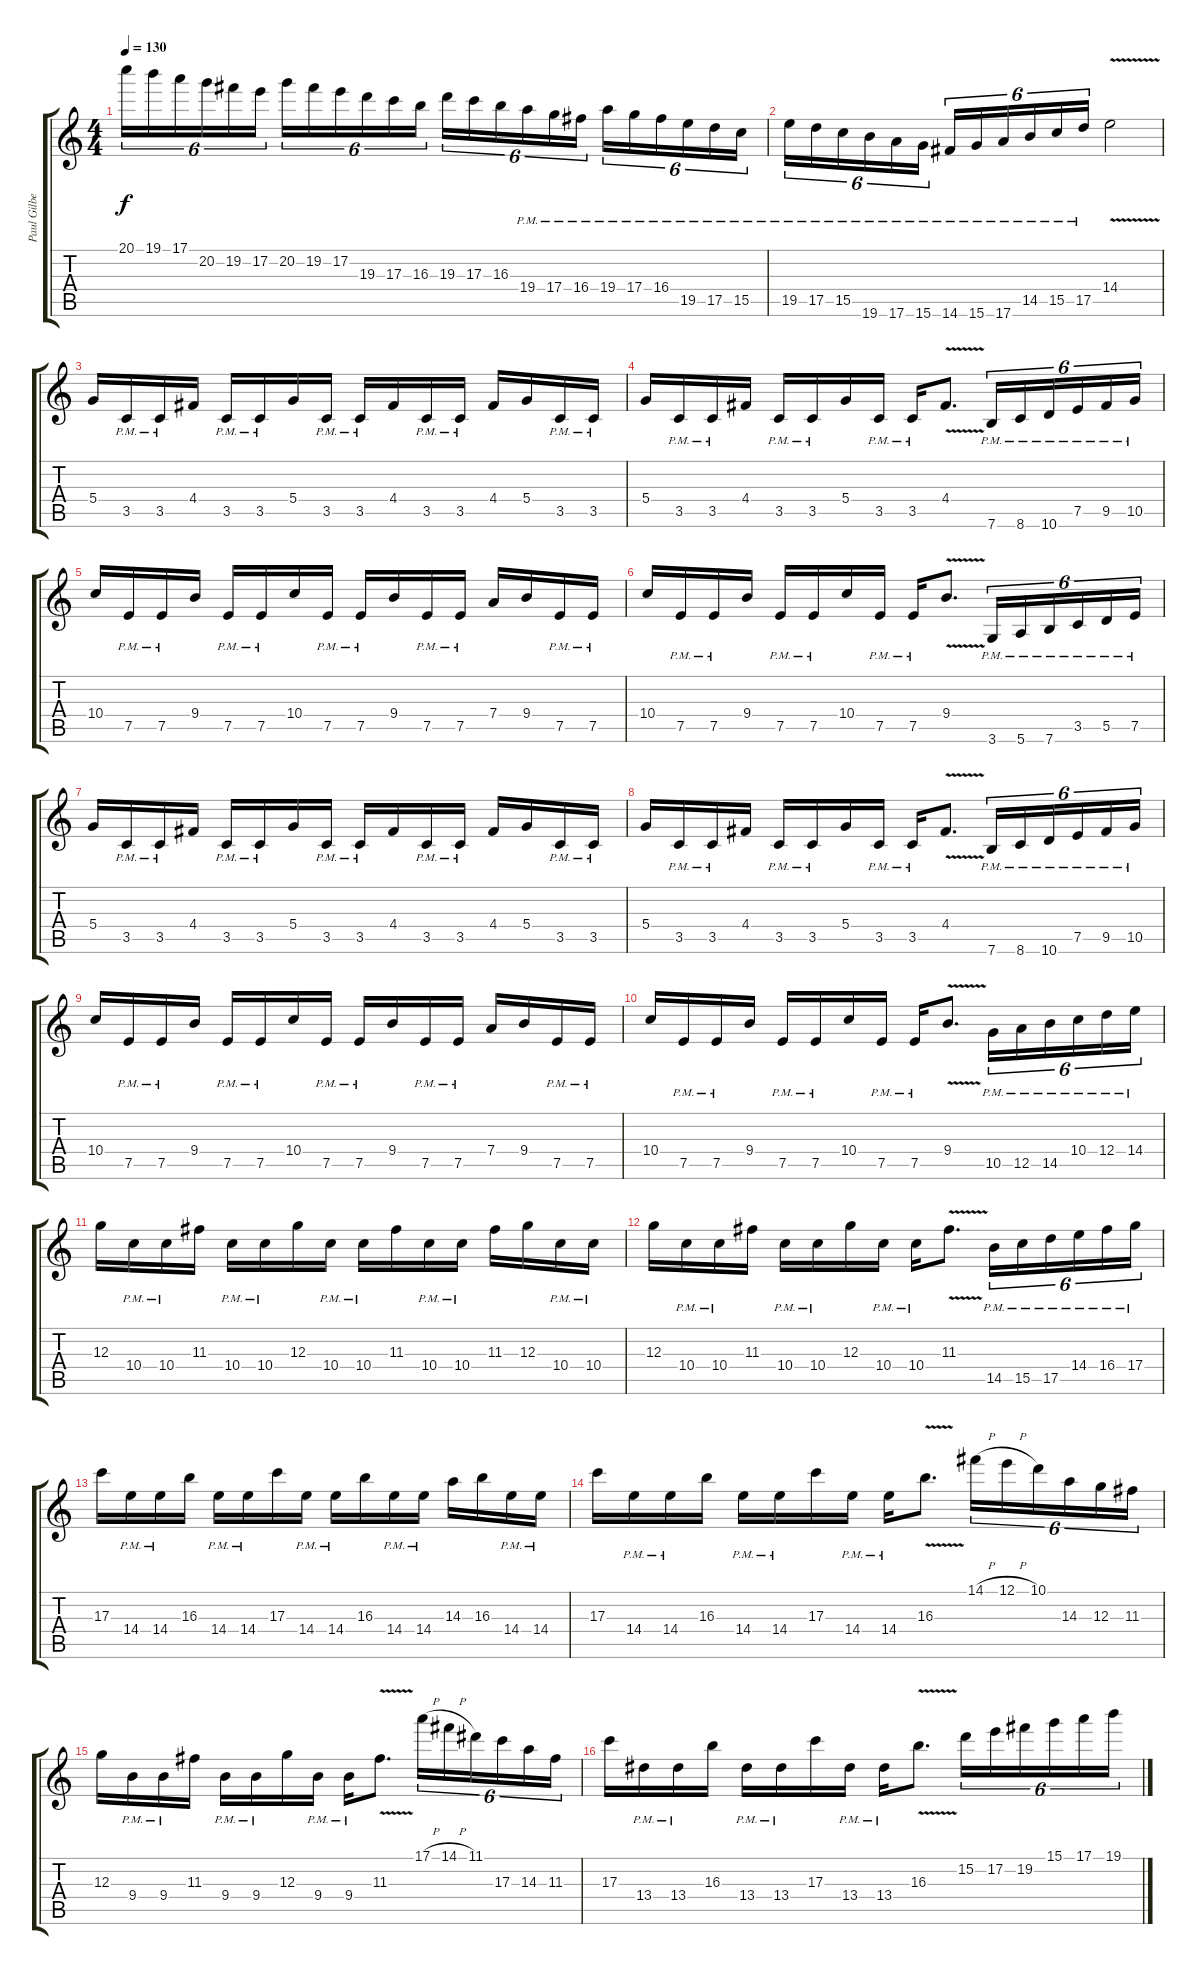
\track ("Paul Gilbert (Lead Guitar)" "Paul Gilbe") {instrument distortionguitar}
\staff {score tabs}
\tuning (E4 B3 G3 D3 A2 E2) {hide}
\ts (4 4)
\tempo 130
\clef g2
\ks c
20.1.16{tu (6 4) dy f} 19.1.16{tu (6 4)} 17.1.16{tu (6 4)} 20.2.16{tu (6 4)} 19.2.16{tu (6 4)} 17.2.16{tu (6 4)} 20.2.16{tu (6 4)} 19.2.16{tu (6 4)} 17.2.16{tu (6 4)} 19.3.16{tu (6 4)} 17.3.16{tu (6 4)} 16.3.16{tu (6 4)} 19.3.16{tu (6 4)} 17.3.16{tu (6 4)} 16.3.16{tu (6 4)} 19.4{pm}.16{tu (6 4)} 17.4{pm}.16{tu (6 4)} 16.4{pm}.16{tu (6 4)} 19.4{pm}.16{tu (6 4)} 17.4{pm}.16{tu (6 4)} 16.4{pm}.16{tu (6 4)} 19.5{pm}.16{tu (6 4)} 17.5{pm}.16{tu (6 4)} 15.5{pm}.16{tu (6 4)} |
19.5{pm}.16{tu (6 4)} 17.5{pm}.16{tu (6 4)} 15.5{pm}.16{tu (6 4)} 19.6{pm}.16{tu (6 4)} 17.6{pm}.16{tu (6 4)} 15.6{pm}.16{tu (6 4)} 14.6{pm}.16{tu (6 4)} 15.6{pm}.16{tu (6 4)} 17.6{pm}.16{tu (6 4)} 14.5{pm}.16{tu (6 4)} 15.5{pm}.16{tu (6 4)} 17.5{pm}.16{tu (6 4)} 14.4{v}.2 |
5.4.16 3.5{pm}.16 3.5{pm}.16 4.4.16 3.5{pm}.16 3.5{pm}.16 5.4.16 3.5{pm}.16 3.5{pm}.16 4.4.16 3.5{pm}.16 3.5{pm}.16 4.4.16 5.4.16 3.5{pm}.16 3.5{pm}.16 |
5.4.16 3.5{pm}.16 3.5{pm}.16 4.4.16 3.5{pm}.16 3.5{pm}.16 5.4.16 3.5{pm}.16 3.5{pm}.16 4.4{v}.8{d} 7.6{pm}.16{tu (6 4)} 8.6{pm}.16{tu (6 4)} 10.6{pm}.16{tu (6 4)} 7.5{pm}.16{tu (6 4)} 9.5{pm}.16{tu (6 4)} 10.5{pm}.16{tu (6 4)} |
10.4.16 7.5{pm}.16 7.5{pm}.16 9.4.16 7.5{pm}.16 7.5{pm}.16 10.4.16 7.5{pm}.16 7.5{pm}.16 9.4.16 7.5{pm}.16 7.5{pm}.16 7.4.16 9.4.16 7.5{pm}.16 7.5{pm}.16 |
10.4.16 7.5{pm}.16 7.5{pm}.16 9.4.16 7.5{pm}.16 7.5{pm}.16 10.4.16 7.5{pm}.16 7.5{pm}.16 9.4{v}.8{d} 3.6{pm}.16{tu (6 4)} 5.6{pm}.16{tu (6 4)} 7.6{pm}.16{tu (6 4)} 3.5{pm}.16{tu (6 4)} 5.5{pm}.16{tu (6 4)} 7.5{pm}.16{tu (6 4)} |
5.4.16 3.5{pm}.16 3.5{pm}.16 4.4.16 3.5{pm}.16 3.5{pm}.16 5.4.16 3.5{pm}.16 3.5{pm}.16 4.4.16 3.5{pm}.16 3.5{pm}.16 4.4.16 5.4.16 3.5{pm}.16 3.5{pm}.16 |
5.4.16 3.5{pm}.16 3.5{pm}.16 4.4.16 3.5{pm}.16 3.5{pm}.16 5.4.16 3.5{pm}.16 3.5{pm}.16 4.4{v}.8{d} 7.6{pm}.16{tu (6 4)} 8.6{pm}.16{tu (6 4)} 10.6{pm}.16{tu (6 4)} 7.5{pm}.16{tu (6 4)} 9.5{pm}.16{tu (6 4)} 10.5{pm}.16{tu (6 4)} |
10.4.16 7.5{pm}.16 7.5{pm}.16 9.4.16 7.5{pm}.16 7.5{pm}.16 10.4.16 7.5{pm}.16 7.5{pm}.16 9.4.16 7.5{pm}.16 7.5{pm}.16 7.4.16 9.4.16 7.5{pm}.16 7.5{pm}.16 |
10.4.16 7.5{pm}.16 7.5{pm}.16 9.4.16 7.5{pm}.16 7.5{pm}.16 10.4.16 7.5{pm}.16 7.5{pm}.16 9.4{v}.8{d} 10.5{pm}.16{tu (6 4)} 12.5{pm}.16{tu (6 4)} 14.5{pm}.16{tu (6 4)} 10.4{pm}.16{tu (6 4)} 12.4{pm}.16{tu (6 4)} 14.4{pm}.16{tu (6 4)} |
12.3.16 10.4{pm}.16 10.4{pm}.16 11.3.16 10.4{pm}.16 10.4{pm}.16 12.3.16 10.4{pm}.16 10.4{pm}.16 11.3.16 10.4{pm}.16 10.4{pm}.16 11.3.16 12.3.16 10.4{pm}.16 10.4{pm}.16 |
12.3.16 10.4{pm}.16 10.4{pm}.16 11.3.16 10.4{pm}.16 10.4{pm}.16 12.3.16 10.4{pm}.16 10.4{pm}.16 11.3{v}.8{d} 14.5{pm}.16{tu (6 4)} 15.5{pm}.16{tu (6 4)} 17.5{pm}.16{tu (6 4)} 14.4{pm}.16{tu (6 4)} 16.4{pm}.16{tu (6 4)} 17.4{pm}.16{tu (6 4)} |
17.3.16 14.4{pm}.16 14.4{pm}.16 16.3.16 14.4{pm}.16 14.4{pm}.16 17.3.16 14.4{pm}.16 14.4{pm}.16 16.3.16 14.4{pm}.16 14.4{pm}.16 14.3.16 16.3.16 14.4{pm}.16 14.4{pm}.16 |
17.3.16 14.4{pm}.16 14.4{pm}.16 16.3.16 14.4{pm}.16 14.4{pm}.16 17.3.16 14.4{pm}.16 14.4{pm}.16 16.3{v}.8{d} 14.1{h}.16{tu (6 4)} 12.1{h}.16{tu (6 4)} 10.1.16{tu (6 4)} 14.3.16{tu (6 4)} 12.3.16{tu (6 4)} 11.3.16{tu (6 4)} |
12.3.16 9.4{pm}.16 9.4{pm}.16 11.3.16 9.4{pm}.16 9.4{pm}.16 12.3.16 9.4{pm}.16 9.4{pm}.16 11.3{v}.8{d} 17.1{h}.16{tu (6 4)} 14.1{h}.16{tu (6 4)} 11.1.16{tu (6 4)} 17.3.16{tu (6 4)} 14.3.16{tu (6 4)} 11.3.16{tu (6 4)} |
17.3.16 13.4{pm}.16 13.4{pm}.16 16.3.16 13.4{pm}.16 13.4{pm}.16 17.3.16 13.4{pm}.16 13.4{pm}.16 16.3{v}.8{d} 15.2.16{tu (6 4)} 17.2.16{tu (6 4)} 19.2.16{tu (6 4)} 15.1.16{tu (6 4)} 17.1.16{tu (6 4)} 19.1.16{tu (6 4)}
